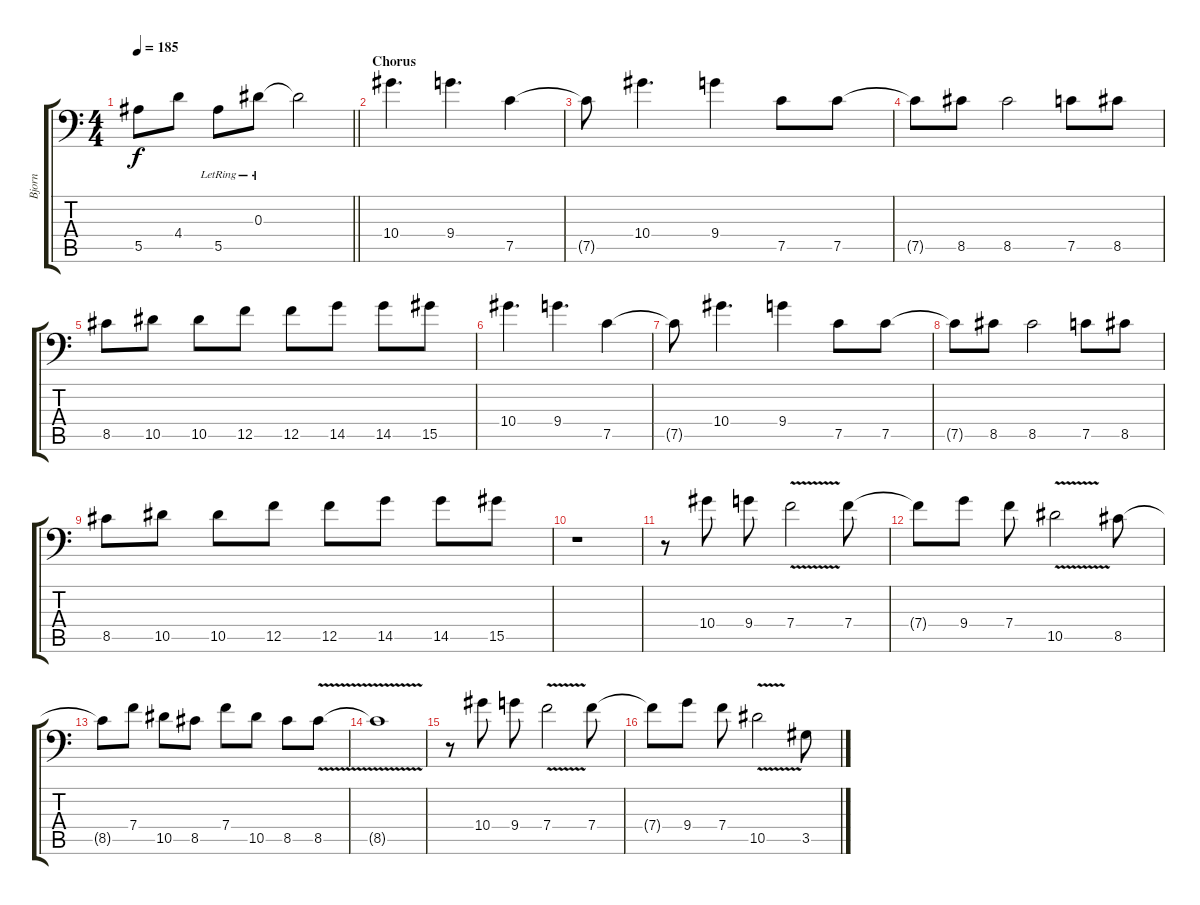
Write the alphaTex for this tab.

\track ("Bjorn" "Bjorn") {instrument distortionguitar}
\staff {score tabs}
\tuning (C4 G3 Eb3 Bb2 F2 Bb1) {hide}
\ts (4 4)
\tempo 185
\clef f4
\barLineRight lightlight
\ks c
5.5.8{dy f} 4.4.8 5.5{lr}.8 0.3{lr}.8 0.3{t}.2 |
\section ("" "Chorus")
10.4.4{d instrument distortionguitar} 9.4.4{d} 7.5.4 |
7.5{t}.8 10.4.4{d} 9.4.4 7.5.8 7.5.8 |
7.5{t}.8 8.5.8 8.5.2 7.5.8 8.5.8 |
8.5.8 10.5.8 10.5.8 12.5.8 12.5.8 14.5.8 14.5.8 15.5.8 |
10.4.4{d} 9.4.4{d} 7.5.4 |
7.5{t}.8 10.4.4{d} 9.4.4 7.5.8 7.5.8 |
7.5{t}.8 8.5.8 8.5.2 7.5.8 8.5.8 |
8.5.8 10.5.8 10.5.8 12.5.8 12.5.8 14.5.8 14.5.8 15.5.8 |
r.1 |
r.8 10.4.8 9.4.8 7.4{v}.2 7.4.8 |
7.4{t}.8 9.4.8 7.4.8 10.5{v}.2 8.5.8 |
8.5{t}.8 7.4.8 10.5.8 8.5.8 7.4.8 10.5.8 8.5.8 8.5{v}.8 |
8.5{t}.1 |
r.8 10.4.8 9.4.8 7.4{v}.2 7.4.8 |
7.4{t}.8 9.4.8 7.4.8 10.5{v}.2 3.5.8
